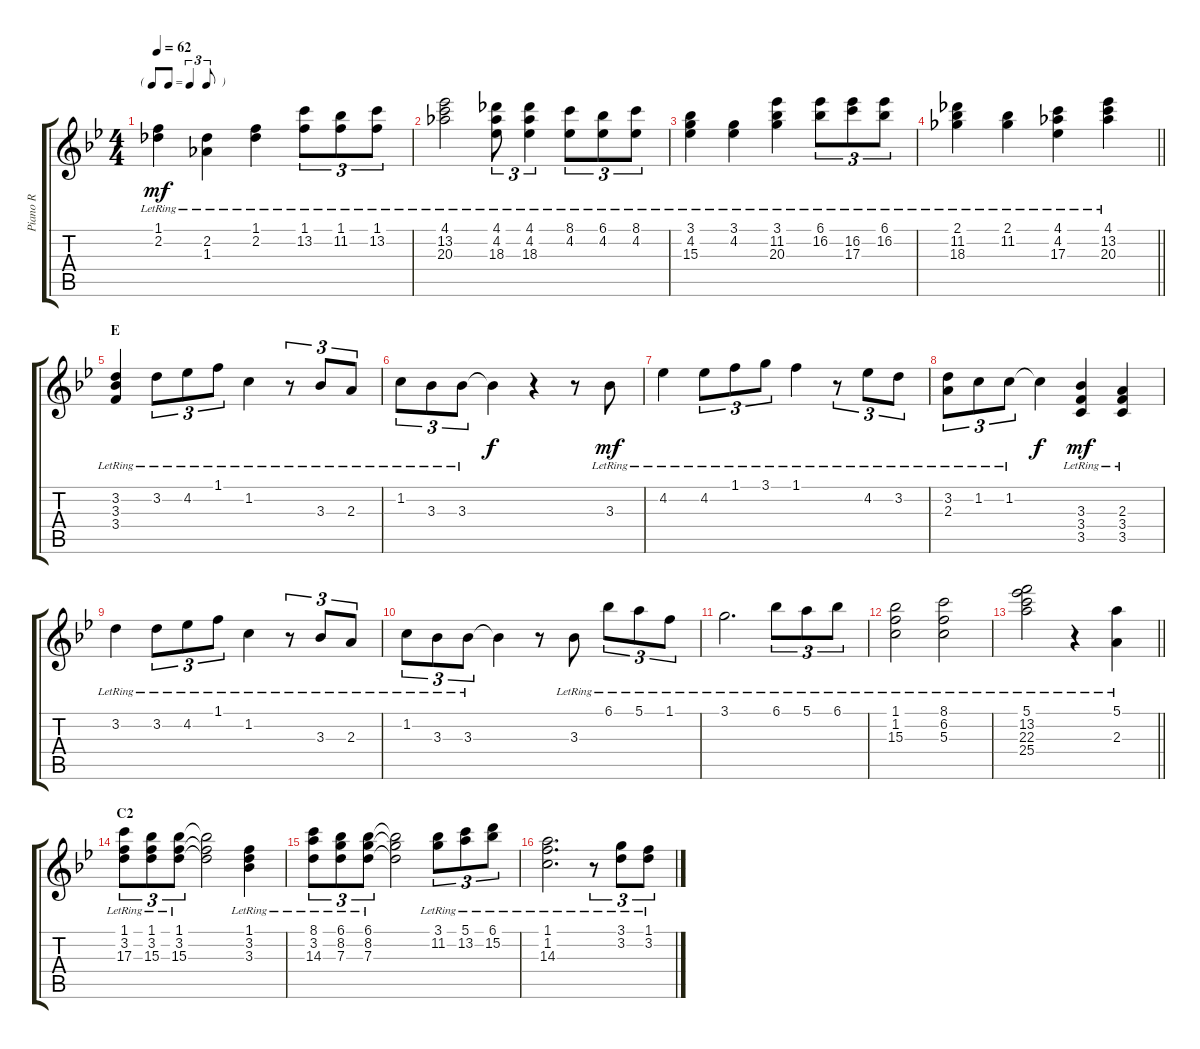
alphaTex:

\track ("Piano R" "Piano R") {instrument acousticgrandpiano}
\staff {score tabs}
\tuning (E5 B4 G4 D4 A3 E3) {hide}
\ts (4 4)
\tf triplet8th
\tempo 62
\clef g2
\ks bb
(1.1{lr} 2.2{lr}).4{dy mf} (2.2{lr} 1.3{lr}).4 (1.1{lr} 2.2{lr}).4 (1.1{lr} 13.2{lr}).8{tu (3 2)} (1.1{lr} 11.2{lr}).8{tu (3 2)} (1.1{lr} 13.2{lr}).8{tu (3 2)} |
(4.1{lr} 13.2{lr} 20.3{lr}).2 (4.1{lr} 4.2{lr} 18.3{lr}).8{tu (3 2)} (4.1{lr} 4.2{lr} 18.3{lr}).4{tu (3 2)} (8.1{lr} 4.2{lr}).8{tu (3 2)} (6.1{lr} 4.2{lr}).8{tu (3 2)} (8.1{lr} 4.2{lr}).8{tu (3 2)} |
(3.1{lr} 4.2{lr} 15.3{lr}).4 (3.1{lr} 4.2{lr}).4 (3.1{lr} 11.2{lr} 20.3).4 (6.1{lr} 16.2{lr}).8{tu (3 2)} (16.2{lr} 17.3{lr}).8{tu (3 2)} (6.1{lr} 16.2{lr}).8{tu (3 2)} |
\barLineRight lightlight
(2.1{lr} 11.2{lr} 18.3{lr}).4 (2.1{lr} 11.2{lr}).4 (4.1{lr} 4.2{lr} 17.3{lr}).4 (4.1{lr} 13.2{lr} 20.3{lr}).4 |
\section ("" "E")
(3.2{lr} 3.3{lr} 3.4{lr}).4 3.2{lr}.8{tu (3 2)} 4.2{lr}.8{tu (3 2)} 1.1{lr}.8{tu (3 2)} 1.2{lr}.4 r.8{tu (3 2)} 3.3{lr}.8{tu (3 2)} 2.3{lr}.8{tu (3 2)} |
1.2{lr}.8{tu (3 2)} 3.3{lr}.8{tu (3 2)} 3.3{lr}.8{tu (3 2)} 3.3{t}.4{dy f} r.4 r.8 3.3{lr}.8{dy mf} |
4.2{lr}.4 4.2{lr}.8{tu (3 2)} 1.1{lr}.8{tu (3 2)} 3.1{lr}.8{tu (3 2)} 1.1{lr}.4 r.8{tu (3 2)} 4.2{lr}.8{tu (3 2)} 3.2{lr}.8{tu (3 2)} |
(3.2{lr} 2.3{lr}).8{tu (3 2)} 1.2{lr}.8{tu (3 2)} 1.2{lr}.8{tu (3 2)} 1.2{t}.4{dy f} (3.3{lr} 3.4{lr} 3.5{lr}).4{dy mf} (2.3{lr} 3.4{lr} 3.5{lr}).4 |
3.2{lr}.4 3.2{lr}.8{tu (3 2)} 4.2{lr}.8{tu (3 2)} 1.1{lr}.8{tu (3 2)} 1.2{lr}.4 r.8{tu (3 2)} 3.3{lr}.8{tu (3 2)} 2.3{lr}.8{tu (3 2)} |
1.2{lr}.8{tu (3 2)} 3.3{lr}.8{tu (3 2)} 3.3{lr}.8{tu (3 2)} 3.3{t}.4 r.8 3.3{lr}.8 6.1{lr}.8{tu (3 2)} 5.1{lr}.8{tu (3 2)} 1.1{lr}.8{tu (3 2)} |
3.1{lr}.2{d} 6.1{lr}.8{tu (3 2)} 5.1{lr}.8{tu (3 2)} 6.1{lr}.8{tu (3 2)} |
(1.1{lr} 1.2{lr} 15.3{lr}).2 (8.1{lr} 6.2{lr} 5.3{lr}).2 |
\barLineRight lightlight
(5.1{lr} 13.2{lr} 22.3{lr} 25.4{lr}).2 r.4 (5.1{lr} 2.3{lr}).4 |
\section ("" "C2")
(1.1{lr} 3.2{lr} 17.3{lr}).8{tu (3 2)} (1.1{lr} 3.2{lr} 15.3{lr}).8{tu (3 2)} (1.1{lr} 3.2{lr} 15.3{lr}).8{tu (3 2)} (1.1{t} 3.2{t} 15.3{t}).2 (1.1{lr} 3.2{lr} 3.3{lr}).4 |
(8.1{lr} 3.2{lr} 14.3{lr}).8{tu (3 2)} (6.1{lr} 8.2{lr} 7.3{lr}).8{tu (3 2)} (6.1{lr} 8.2{lr} 7.3{lr}).8{tu (3 2)} (6.1{t} 8.2{t} 7.3{t}).2 (3.1{lr} 11.2{lr}).8{tu (3 2)} (5.1{lr} 13.2{lr}).8{tu (3 2)} (6.1{lr} 15.2{lr}).8{tu (3 2)} |
(1.1{lr} 1.2{lr} 14.3{lr}).2{d} r.8{tu (3 2)} (3.1{lr} 3.2{lr}).8{tu (3 2)} (1.1{lr} 3.2{lr}).8{tu (3 2)}
